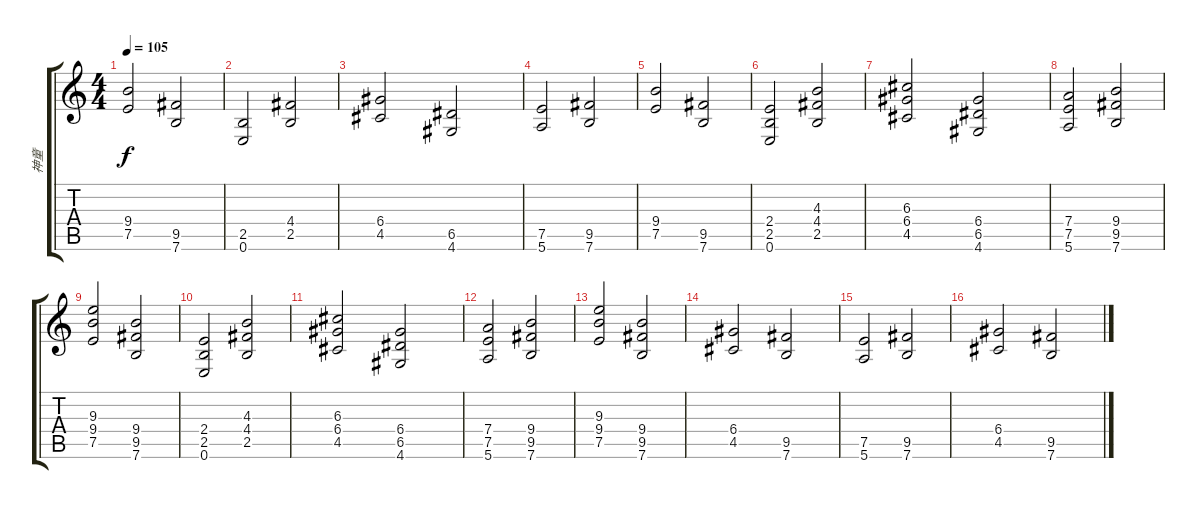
\track ("神童" "神童") {instrument distortionguitar}
\staff {score tabs}
\tuning (E4 B3 G3 D3 A2 E2) {hide}
\ts (4 4)
\tempo 105
\clef g2
\ks c
(9.4 7.5).2{dy f} (9.5 7.6).2 |
(2.5 0.6).2 (4.4 2.5).2 |
(6.4 4.5).2 (6.5 4.6).2 |
(7.5 5.6).2 (9.5 7.6).2 |
(9.4 7.5).2 (9.5 7.6).2 |
(2.4 2.5 0.6).2 (4.3 4.4 2.5).2 |
(6.3 6.4 4.5).2 (6.4 6.5 4.6).2 |
(7.4 7.5 5.6).2 (9.4 9.5 7.6).2 |
(9.3 9.4 7.5).2 (9.4 9.5 7.6).2 |
(2.4 2.5 0.6).2 (4.3 4.4 2.5).2 |
(6.3 6.4 4.5).2 (6.4 6.5 4.6).2 |
(7.4 7.5 5.6).2 (9.4 9.5 7.6).2 |
(9.3 9.4 7.5).2 (9.4 9.5 7.6).2 |
(6.4 4.5).2 (9.5 7.6).2 |
(7.5 5.6).2 (9.5 7.6).2 |
(6.4 4.5).2 (9.5 7.6).2
